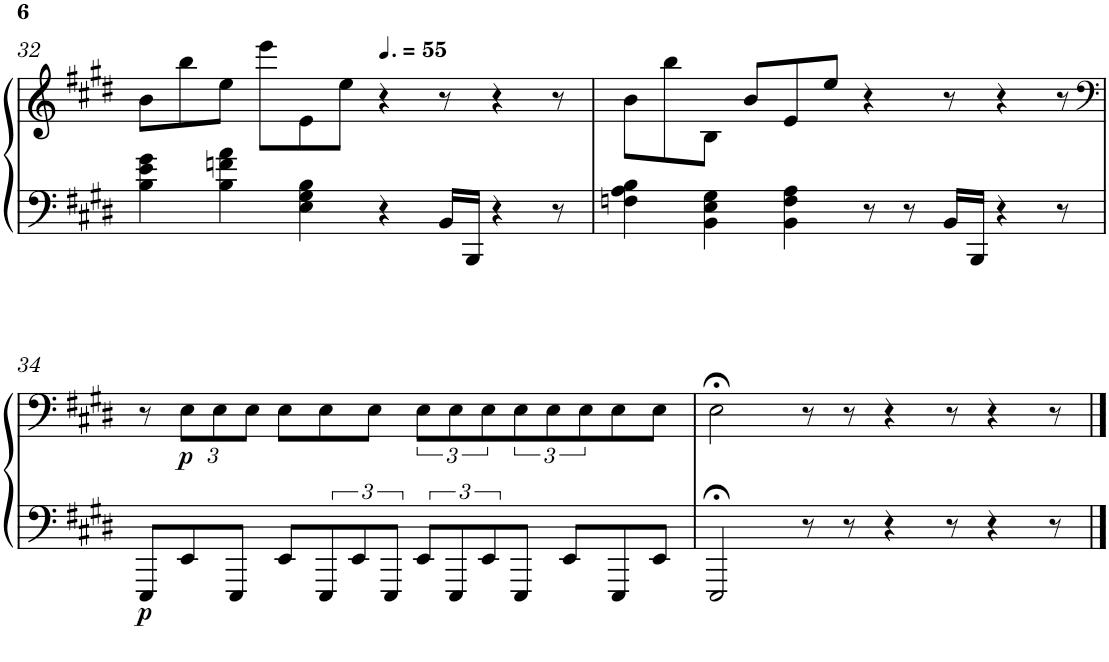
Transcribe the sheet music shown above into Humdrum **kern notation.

**kern	**kern	**dynam
*part1	*part1	*part1
*staff2	*staff1	*staff1/2
*I"Grand Piano	*	*
*I'Pno.	*	*
!!LO:PB:g=z
*clefF4	*clefG2	*
*k[f#c#g#d#]	*k[f#c#g#d#]	*
*E:	*E:	*
*M12/8	*M12/8	*
=32	=32	=32
4B\ 4e\ 4g#\	8b\L	.
.	8bb\	.
4B\ 4fn\ 4a\	8ee\J	.
.	8eee\L	.
4E\ 4G#\ 4B\	8e\	.
.	8ee\J	.
*	*MM83	*
4r	4r	.
16BB/LL	8r	.
16BBB/JJ	.	.
4r	4r	.
8r	8r	.
=33	=33	=33
4Fn\ 4A\ 4B\	8b\L	.
.	8bb\	.
4BB\ 4E\ 4G#\	8B\J	.
.	8b/L	.
4BB\ 4F\ 4A\	8e/	.
.	8ee/J	.
8r	4r	.
8r	.	.
16BB/LL	8r	.
16BBB/JJ	.	.
4r	4r	.
8r	8r	.
!!LO:LB:g=z
=34	=34	=34
*	*clefF4	*
!	!	!LO:DY:b=2
8EEE/L	8r	p
*	*Xbrackettup	*
!	!	!LO:DY:b
8EE/	12E\L	p
.	12E\	.
8EEE/J	.	.
.	12E\J	.
8EE/L	8E\L	.
12EEE/	8E\	.
12EE/	.	.
.	8E\J	.
12EEE/J	.	.
*	*brackettup	*
12EE/L	12E\L	.
12EEE/	12E\	.
12EE/	12E\	.
8EEE/J	12E\	.
.	12E\	.
8EE/L	.	.
.	12E\	.
8EEE/	8E\	.
8EE/J	8E\J	.
=35	=35	=35
2EEE;</	2E;<\	.
8r	8r	.
8r	8r	.
4r	4r	.
8r	8r	.
4r	4r	.
8r	8r	.
==	==	==
*-	*-	*-
